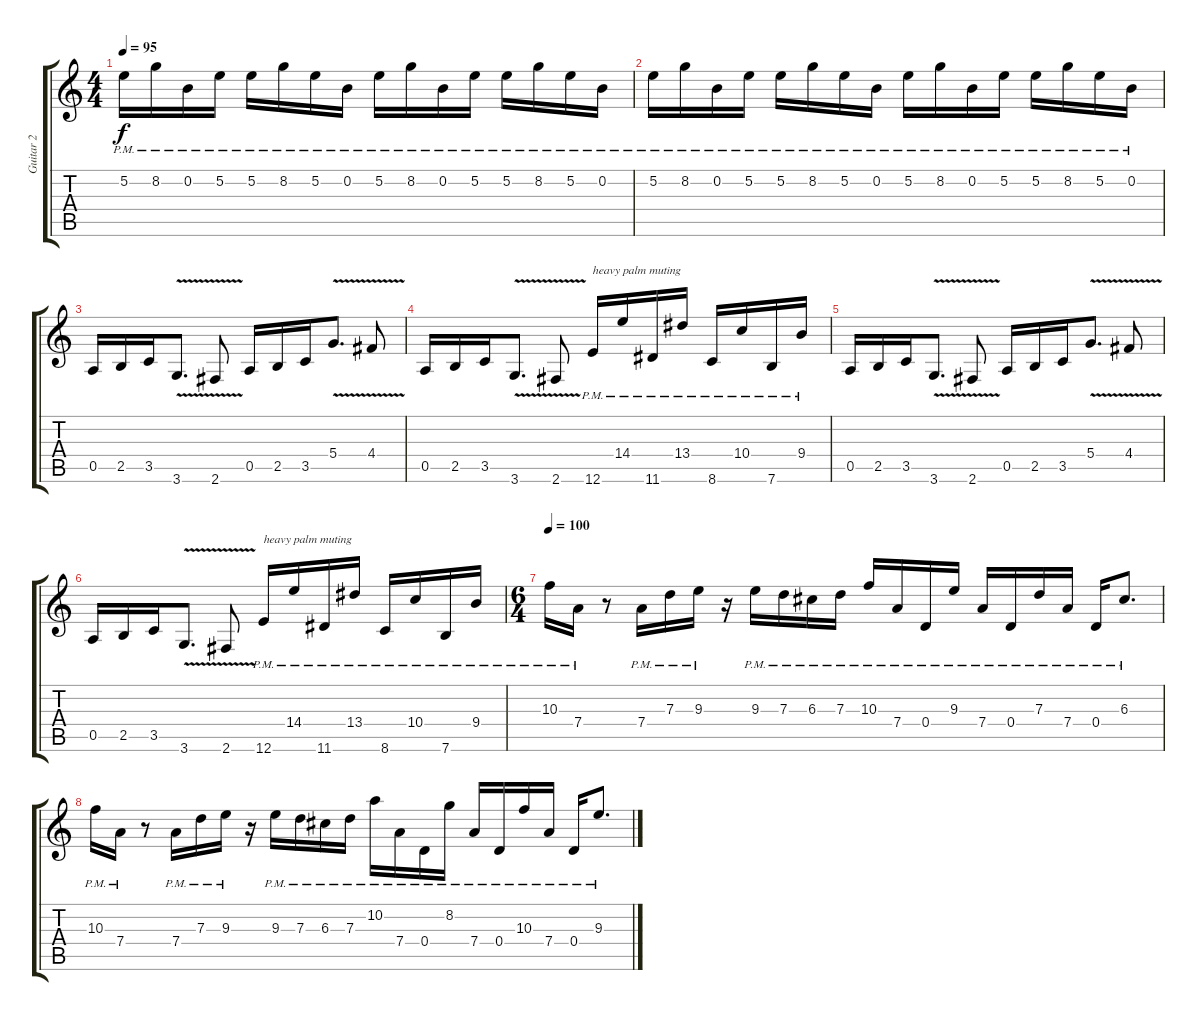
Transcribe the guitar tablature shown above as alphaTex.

\track ("Guitar 2" "Guitar 2") {instrument distortionguitar}
\staff {score tabs}
\tuning (E4 B3 G3 D3 A2 E2) {hide}
\ts (4 4)
\tempo 95
\clef g2
\ks c
5.2{pm}.16{dy f} 8.2{pm}.16 0.2{pm}.16 5.2{pm}.16 5.2{pm}.16 8.2{pm}.16 5.2{pm}.16 0.2{pm}.16 5.2{pm}.16 8.2{pm}.16 0.2{pm}.16 5.2{pm}.16 5.2{pm}.16 8.2{pm}.16 5.2{pm}.16 0.2{pm}.16 |
5.2{pm}.16 8.2{pm}.16 0.2{pm}.16 5.2{pm}.16 5.2{pm}.16 8.2{pm}.16 5.2{pm}.16 0.2{pm}.16 5.2{pm}.16 8.2{pm}.16 0.2{pm}.16 5.2{pm}.16 5.2{pm}.16 8.2{pm}.16 5.2{pm}.16 0.2{pm}.16 |
0.5.16 2.5.16 3.5.16 3.6{v}.8{d} 2.6{v}.8 0.5.16 2.5.16 3.5.16 5.4{v}.8{d} 4.4{v}.8 |
0.5.16 2.5.16 3.5.16 3.6{v}.8{d} 2.6{v}.8 12.6{pm}.16{txt "heavy palm muting"} 14.4{pm}.16 11.6{pm}.16 13.4{pm}.16 8.6{pm}.16 10.4{pm}.16 7.6{pm}.16 9.4{pm}.16 |
0.5.16 2.5.16 3.5.16 3.6{v}.8{d} 2.6{v}.8 0.5.16 2.5.16 3.5.16 5.4{v}.8{d} 4.4{v}.8 |
0.5.16 2.5.16 3.5.16 3.6{v}.8{d} 2.6{v}.8 12.6{pm}.16{txt "heavy palm muting"} 14.4{pm}.16 11.6{pm}.16 13.4{pm}.16 8.6{pm}.16 10.4{pm}.16 7.6{pm}.16 9.4{pm}.16 |
\ts (6 4)
\tempo 100
10.3{pm}.16 7.4{pm}.16 r.8 7.4{pm}.16 7.3{pm}.16 9.3{pm}.16 r.16 9.3{pm}.16 7.3{pm}.16 6.3{pm}.16 7.3{pm}.16 10.3{pm}.16 7.4{pm}.16 0.4{pm}.16 9.3{pm}.16 7.4{pm}.16 0.4{pm}.16 7.3{pm}.16 7.4{pm}.16 0.4{pm}.16 6.3{pm}.8{d} |
10.3{pm}.16 7.4{pm}.16 r.8 7.4{pm}.16 7.3{pm}.16 9.3{pm}.16 r.16 9.3{pm}.16 7.3{pm}.16 6.3{pm}.16 7.3{pm}.16 10.2{pm}.16 7.4{pm}.16 0.4{pm}.16 8.2{pm}.16 7.4{pm}.16 0.4{pm}.16 10.3{pm}.16 7.4{pm}.16 0.4{pm}.16 9.3{pm}.8{d}
